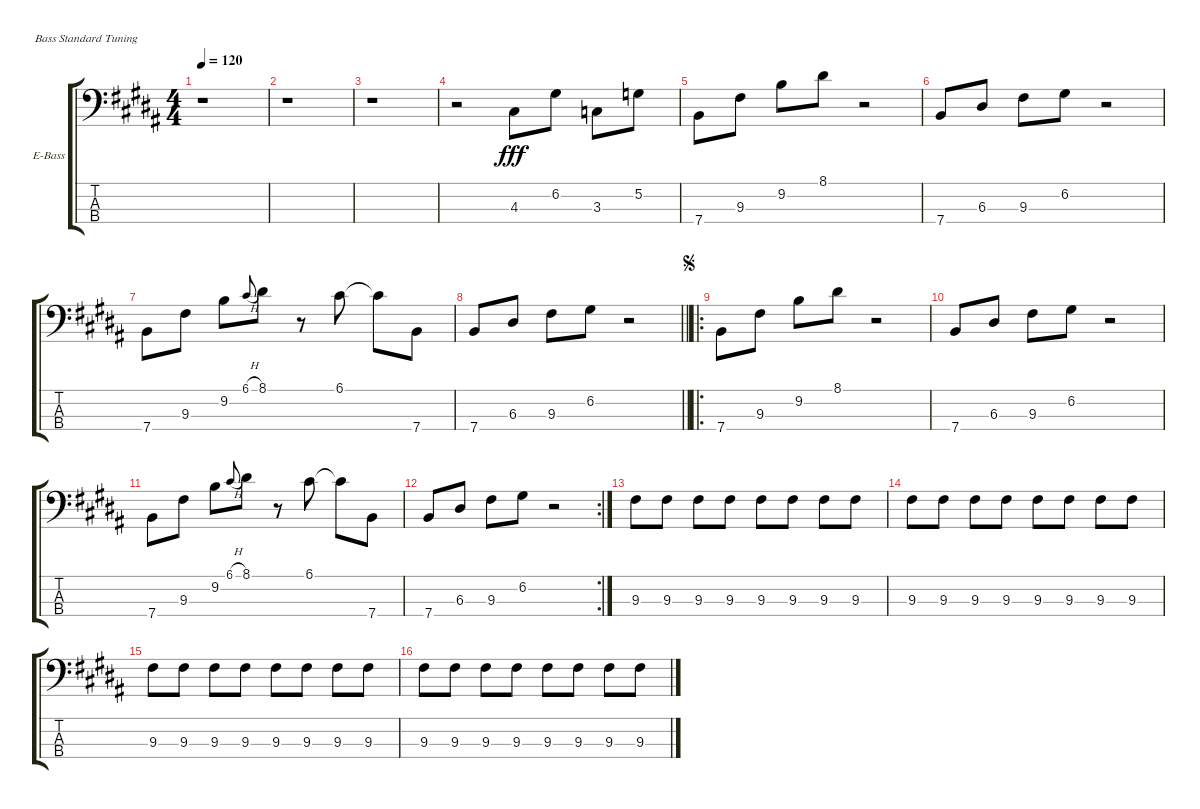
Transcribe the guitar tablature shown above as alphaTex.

\defaultSystemsLayout 4
\bracketExtendMode groupsimilarinstruments
\firstSystemTrackNameOrientation horizontal
\otherSystemsTrackNameOrientation horizontal
\track ("Electric Bass" "E-Bass") {instrument electricbassfinger}
\staff {score tabs}
\tuning (G2 D2 A1 E1)
\ts (4 4)
\tempo 120
\clef f4
\scale
0.27026
\ks b
r.1{dy fff instrument electricbassfinger} |
\scale
0.115888 r.1 |
\scale
0.133593 r.1 |
\scale
0.24486 r.2 4.3.8 6.2.8 3.3.8 5.2.8 |
\scale
0.235514 7.4.8 9.3.8 9.2.8 8.1.8 r.2 |
7.4.8 6.3.8 9.3.8 6.2.8 r.2 |
7.4.8 9.3.8 9.2.8 6.1{h}.8{gr onbeat} 8.1.8 r.8 6.1.8 6.1{t}.8 7.4.8 |
\barLineRight lightlight
7.4.8 6.3.8 9.3.8 6.2.8 r.2 |
\ro
\jump segno
7.4.8 9.3.8 9.2.8 8.1.8 r.2 |
7.4.8 6.3.8 9.3.8 6.2.8 r.2 |
7.4.8 9.3.8 9.2.8 6.1{h}.8{gr onbeat} 8.1.8 r.8 6.1.8 6.1{t}.8 7.4.8 |
\rc 2
7.4.8 6.3.8 9.3.8 6.2.8 r.2 |
9.3.8 9.3.8 9.3.8 9.3.8 9.3.8 9.3.8 9.3.8 9.3.8 |
9.3.8 9.3.8 9.3.8 9.3.8 9.3.8 9.3.8 9.3.8 9.3.8 |
9.3.8 9.3.8 9.3.8 9.3.8 9.3.8 9.3.8 9.3.8 9.3.8 |
9.3.8 9.3.8 9.3.8 9.3.8 9.3.8 9.3.8 9.3.8 9.3.8
